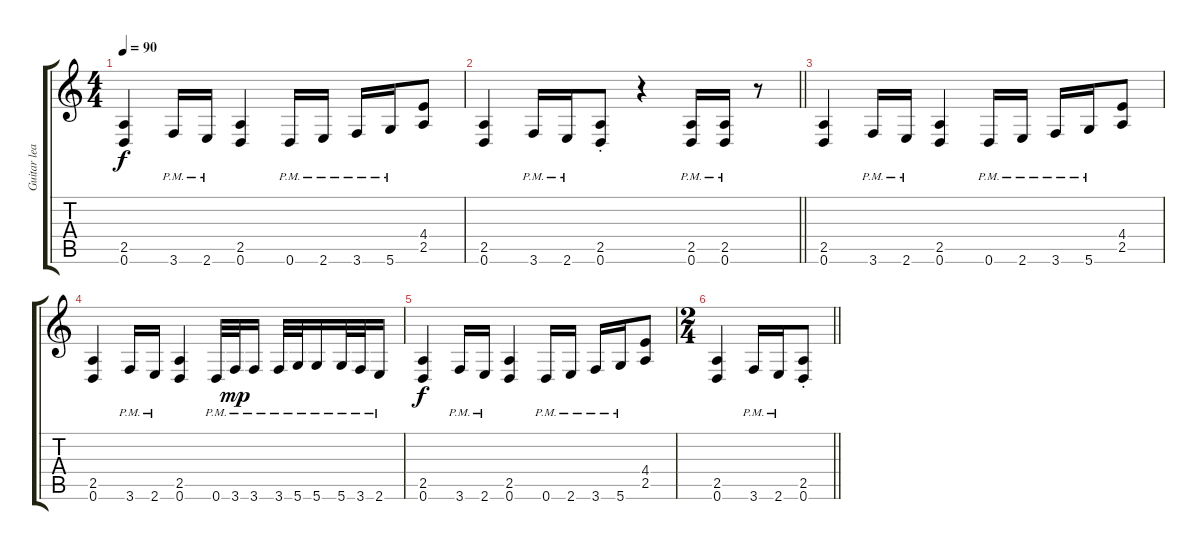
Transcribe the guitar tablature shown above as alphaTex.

\track ("Guitar lead" "Guitar lea") {instrument overdrivenguitar}
\staff {score tabs}
\tuning (D4 A3 F3 C3 G2 D2) {hide}
\ts (4 4)
\tempo 90
\clef g2
\ks c
(2.5 0.6).4{dy f} 3.6{pm}.16 2.6{pm}.16 (2.5 0.6).4 0.6{pm}.16 2.6{pm}.16 3.6{pm}.16 5.6{pm}.16 (4.4 2.5).8 |
\barLineRight lightlight
(2.5 0.6).4 3.6{pm}.16 2.6{pm}.16 (2.5{st} 0.6{st}).8 r.4 (2.5{pm} 0.6{pm}).16 (2.5{pm} 0.6{pm}).16 r.8 |
(2.5 0.6).4 3.6{pm}.16 2.6{pm}.16 (2.5 0.6).4 0.6{pm}.16 2.6{pm}.16 3.6{pm}.16 5.6{pm}.16 (4.4 2.5).8 |
(2.5 0.6).4 3.6{pm}.16 2.6{pm}.16 (2.5 0.6).4 0.6{pm}.32 3.6{pm}.32{dy mp} 3.6{pm}.16 3.6{pm}.32 5.6{pm}.32 5.6{pm}.16 5.6{pm}.32 3.6{pm}.32 2.6{pm}.16 |
(2.5 0.6).4{dy f} 3.6{pm}.16 2.6{pm}.16 (2.5 0.6).4 0.6{pm}.16 2.6{pm}.16 3.6{pm}.16 5.6{pm}.16 (4.4 2.5).8 |
\ts (2 4)
\barLineRight lightlight
(2.5 0.6).4 3.6{pm}.16 2.6{pm}.16 (2.5{st} 0.6{st}).8
